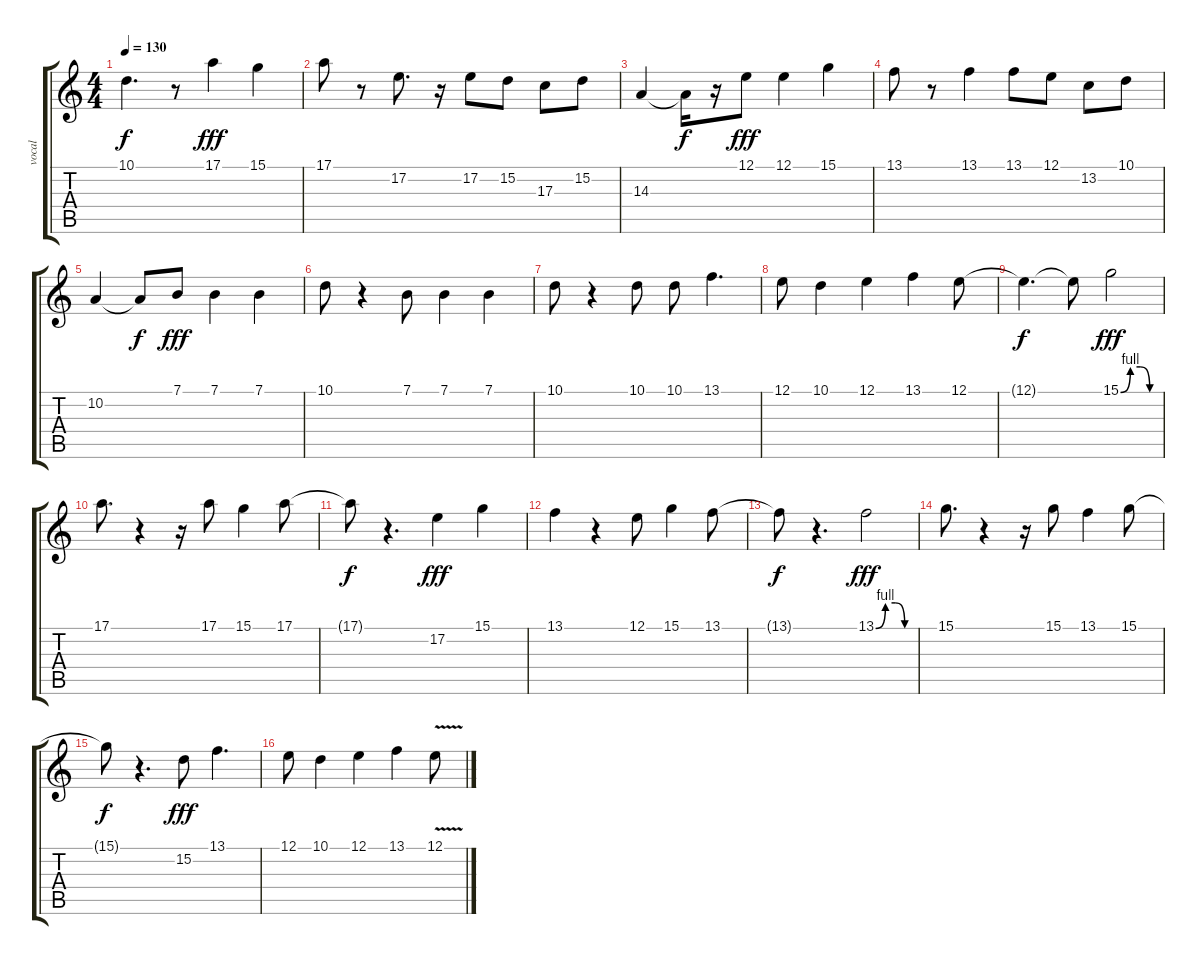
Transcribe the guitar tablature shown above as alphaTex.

\track ("vocal" "vocal") {instrument violin}
\staff {score tabs}
\tuning (E4 B3 G3 D3 A2 E2) {hide}
\ts (4 4)
\tempo 130
\clef g2
\ks c
10.1{t}.4{d dy f} r.8 17.1.4{dy fff} 15.1.4 |
17.1.8 r.8 17.2.8{d} r.16 17.2.8 15.2.8 17.3.8 15.2.8 |
14.3.4 14.3{t}.16{dy f} r.16 12.1.8{dy fff} 12.1.4 15.1.4 |
13.1.8 r.8 13.1.4 13.1.8 12.1.8 13.2.8 10.1.8 |
10.2.4 10.2{t}.8{dy f} 7.1.8{dy fff} 7.1.4 7.1.4 |
10.1.8 r.4 7.1.8 7.1.4 7.1.4 |
10.1.8 r.4 10.1.8 10.1.8 13.1.4{d} |
12.1.8 10.1.4 12.1.4 13.1.4 12.1.8 |
12.1{t}.4{d dy f} 12.1{t}.8 15.1{be (custom 0 0 15 4 30 4 45 0 60 0)}.2{dy fff} |
17.1.8{d} r.4 r.16 17.1.8 15.1.4 17.1.8 |
17.1{t}.8{dy f} r.4{d} 17.2.4{dy fff} 15.1.4 |
13.1.4 r.4 12.1.8 15.1.4 13.1.8 |
13.1{t}.8{dy f} r.4{d} 13.1{be (custom 0 0 15 4 30 4 45 0 60 0)}.2{dy fff} |
15.1.8{d} r.4 r.16 15.1.8 13.1.4 15.1.8 |
15.1{t}.8{dy f} r.4{d} 15.2.8{dy fff} 13.1.4{d} |
12.1.8 10.1.4 12.1.4 13.1.4 12.1{v}.8
